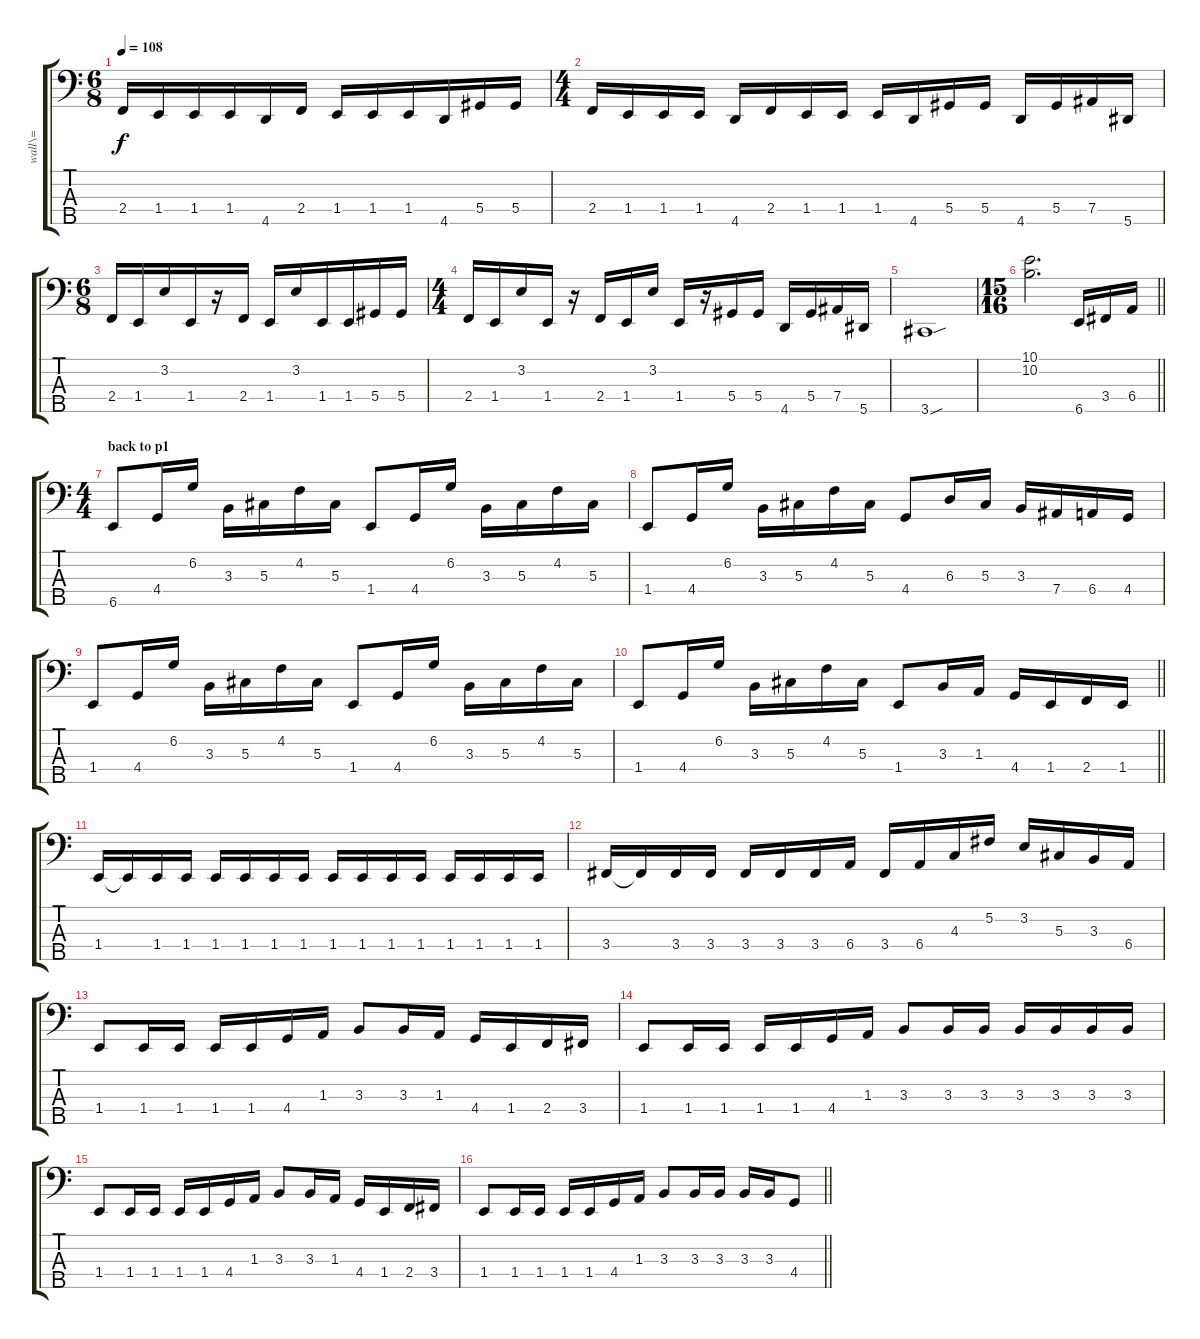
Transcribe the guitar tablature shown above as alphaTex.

\track ("wall\\=" "wall\\=") {instrument slapbass1}
\staff {score tabs}
\tuning (Gb2 Db2 Ab1 Eb1 Bb0) {hide}
\ts (6 8)
\tempo 108
\clef f4
\ks c
2.4.16{dy f} 1.4.16 1.4.16 1.4.16 4.5.16 2.4.16 1.4.16 1.4.16 1.4.16 4.5.16 5.4.16 5.4.16 |
\ts (4 4)
2.4.16 1.4.16 1.4.16 1.4.16 4.5.16 2.4.16 1.4.16 1.4.16 1.4.16 4.5.16 5.4.16 5.4.16 4.5.16 5.4.16 7.4.16 5.5.16 |
\ts (6 8)
2.4.16 1.4.16 3.2.16 1.4.16 r.16 2.4.16 1.4.16 3.2.16 1.4.16 1.4.16 5.4.16 5.4.16 |
\ts (4 4)
2.4.16 1.4.16 3.2.16 1.4.16 r.16 2.4.16 1.4.16 3.2.16 1.4.16 r.16 5.4.16 5.4.16 4.5.16 5.4.16 7.4.16 5.5.16 |
3.5{sou}.1 |
\ts (15 16)
\barLineRight lightlight
(10.1 10.2).2{d} 6.5.16 3.4.16 6.4.16 |
\ts (4 4)
\section ("" "back to p1")
6.5.8 4.4.16 6.2.16 3.3.16 5.3.16 4.2.16 5.3.16 1.4.8 4.4.16 6.2.16 3.3.16 5.3.16 4.2.16 5.3.16 |
1.4.8 4.4.16 6.2.16 3.3.16 5.3.16 4.2.16 5.3.16 4.4.8 6.3.16 5.3.16 3.3.16 7.4.16 6.4.16 4.4.16 |
1.4.8 4.4.16 6.2.16 3.3.16 5.3.16 4.2.16 5.3.16 1.4.8 4.4.16 6.2.16 3.3.16 5.3.16 4.2.16 5.3.16 |
\barLineRight lightlight
1.4.8 4.4.16 6.2.16 3.3.16 5.3.16 4.2.16 5.3.16 1.4.8 3.3.16 1.3.16 4.4.16 1.4.16 2.4.16 1.4.16 |
1.4.16 1.4{t}.16 1.4.16 1.4.16 1.4.16 1.4.16 1.4.16 1.4.16 1.4.16 1.4.16 1.4.16 1.4.16 1.4.16 1.4.16 1.4.16 1.4.16 |
3.4.16 3.4{t}.16 3.4.16 3.4.16 3.4.16 3.4.16 3.4.16 6.4.16 3.4.16 6.4.16 4.3.16 5.2.16 3.2.16 5.3.16 3.3.16 6.4.16 |
1.4.8 1.4.16 1.4.16 1.4.16 1.4.16 4.4.16 1.3.16 3.3.8 3.3.16 1.3.16 4.4.16 1.4.16 2.4.16 3.4.16 |
1.4.8 1.4.16 1.4.16 1.4.16 1.4.16 4.4.16 1.3.16 3.3.8 3.3.16 3.3.16 3.3.16 3.3.16 3.3.16 3.3.16 |
1.4.8 1.4.16 1.4.16 1.4.16 1.4.16 4.4.16 1.3.16 3.3.8 3.3.16 1.3.16 4.4.16 1.4.16 2.4.16 3.4.16 |
\barLineRight lightlight
1.4.8 1.4.16 1.4.16 1.4.16 1.4.16 4.4.16 1.3.16 3.3.8 3.3.16 3.3.16 3.3.16 3.3.16 4.4.8
